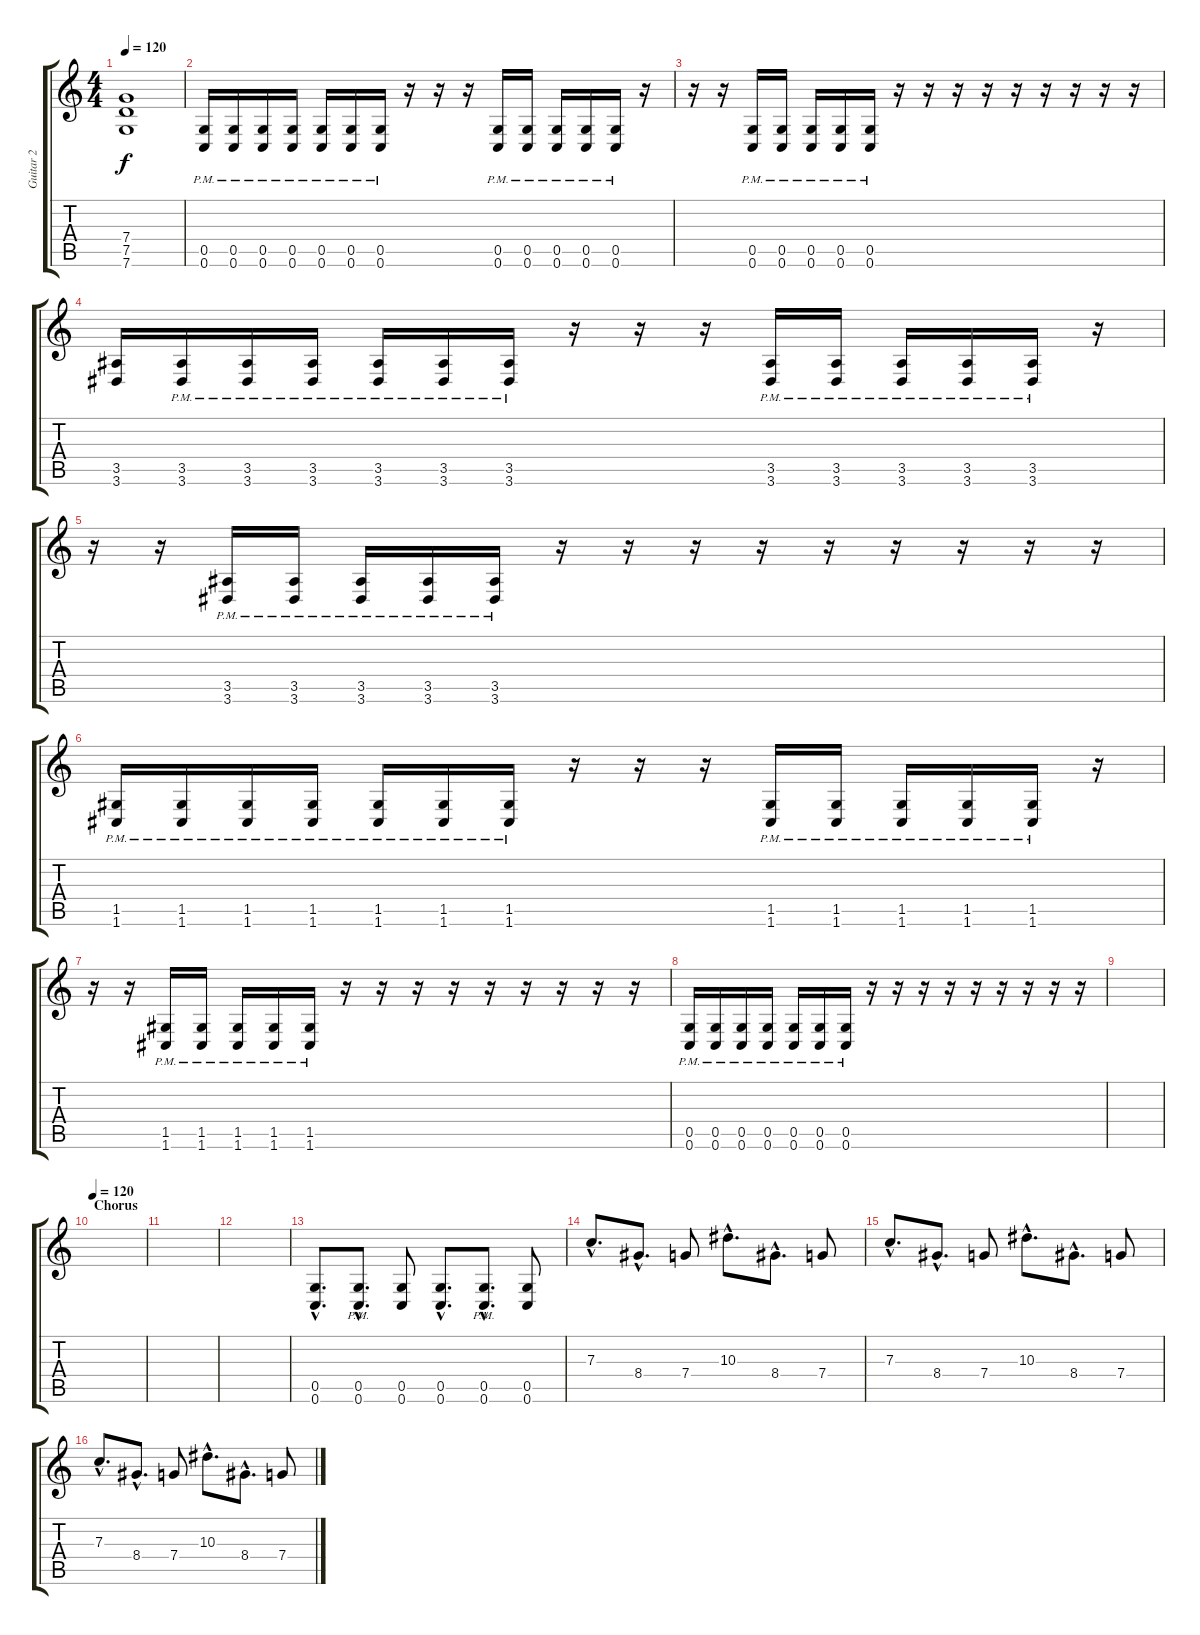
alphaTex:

\track ("Guitar 2" "Guitar 2") {instrument distortionguitar}
\staff {score tabs}
\tuning (D4 A3 F3 C3 G2 C2) {hide}
\ts (4 4)
\tempo 120
\clef g2
\ks c
(7.4 7.5 7.6).1{dy f} |
(0.5{pm} 0.6{pm}).16 (0.5{pm} 0.6{pm}).16 (0.5{pm} 0.6{pm}).16 (0.5{pm} 0.6{pm}).16 (0.5{pm} 0.6{pm}).16 (0.5{pm} 0.6{pm}).16 (0.5{pm} 0.6{pm}).16 r.16 r.16 r.16 (0.5{pm} 0.6{pm}).16 (0.5{pm} 0.6{pm}).16 (0.5{pm} 0.6{pm}).16 (0.5{pm} 0.6{pm}).16 (0.5{pm} 0.6{pm}).16 r.16 |
r.16 r.16 (0.5{pm} 0.6{pm}).16 (0.5{pm} 0.6{pm}).16 (0.5{pm} 0.6{pm}).16 (0.5{pm} 0.6{pm}).16 (0.5{pm} 0.6{pm}).16 r.16 r.16 r.16 r.16 r.16 r.16 r.16 r.16 r.16 |
(3.5 3.6).16 (3.5{pm} 3.6{pm}).16 (3.5{pm} 3.6{pm}).16 (3.5{pm} 3.6{pm}).16 (3.5{pm} 3.6{pm}).16 (3.5{pm} 3.6{pm}).16 (3.5{pm} 3.6{pm}).16 r.16 r.16 r.16 (3.5{pm} 3.6{pm}).16 (3.5{pm} 3.6{pm}).16 (3.5{pm} 3.6{pm}).16 (3.5{pm} 3.6{pm}).16 (3.5{pm} 3.6{pm}).16 r.16 |
r.16 r.16 (3.5{pm} 3.6{pm}).16 (3.5{pm} 3.6{pm}).16 (3.5{pm} 3.6{pm}).16 (3.5{pm} 3.6{pm}).16 (3.5{pm} 3.6{pm}).16 r.16 r.16 r.16 r.16 r.16 r.16 r.16 r.16 r.16 |
(1.5{pm} 1.6{pm}).16 (1.5{pm} 1.6{pm}).16 (1.5{pm} 1.6{pm}).16 (1.5{pm} 1.6{pm}).16 (1.5{pm} 1.6{pm}).16 (1.5{pm} 1.6{pm}).16 (1.5{pm} 1.6{pm}).16 r.16 r.16 r.16 (1.5{pm} 1.6{pm}).16 (1.5{pm} 1.6{pm}).16 (1.5{pm} 1.6{pm}).16 (1.5{pm} 1.6{pm}).16 (1.5{pm} 1.6{pm}).16 r.16 |
r.16 r.16 (1.5{pm} 1.6{pm}).16 (1.5{pm} 1.6{pm}).16 (1.5{pm} 1.6{pm}).16 (1.5{pm} 1.6{pm}).16 (1.5{pm} 1.6{pm}).16 r.16 r.16 r.16 r.16 r.16 r.16 r.16 r.16 r.16 |
(0.5{pm} 0.6{pm}).16 (0.5{pm} 0.6{pm}).16 (0.5{pm} 0.6{pm}).16 (0.5{pm} 0.6{pm}).16 (0.5{pm} 0.6{pm}).16 (0.5{pm} 0.6{pm}).16 (0.5{pm} 0.6{pm}).16 r.16 r.16 r.16 r.16 r.16 r.16 r.16 r.16 r.16 |
|
\section ("" "Chorus")
\tempo 120
|
|
|
(0.5{hac} 0.6{hac}).8{d} (0.5{hac pm} 0.6{hac pm}).8{d} (0.5 0.6).8 (0.5{hac} 0.6{hac}).8{d} (0.5{hac pm} 0.6{hac pm}).8{d} (0.5 0.6).8 |
7.3{hac}.8{d} 8.4{hac}.8{d} 7.4.8 10.3{hac}.8{d} 8.4{hac}.8{d} 7.4.8 |
7.3{hac}.8{d} 8.4{hac}.8{d} 7.4.8 10.3{hac}.8{d} 8.4{hac}.8{d} 7.4.8 |
7.3{hac}.8{d} 8.4{hac}.8{d} 7.4.8 10.3{hac}.8{d} 8.4{hac}.8{d} 7.4.8
